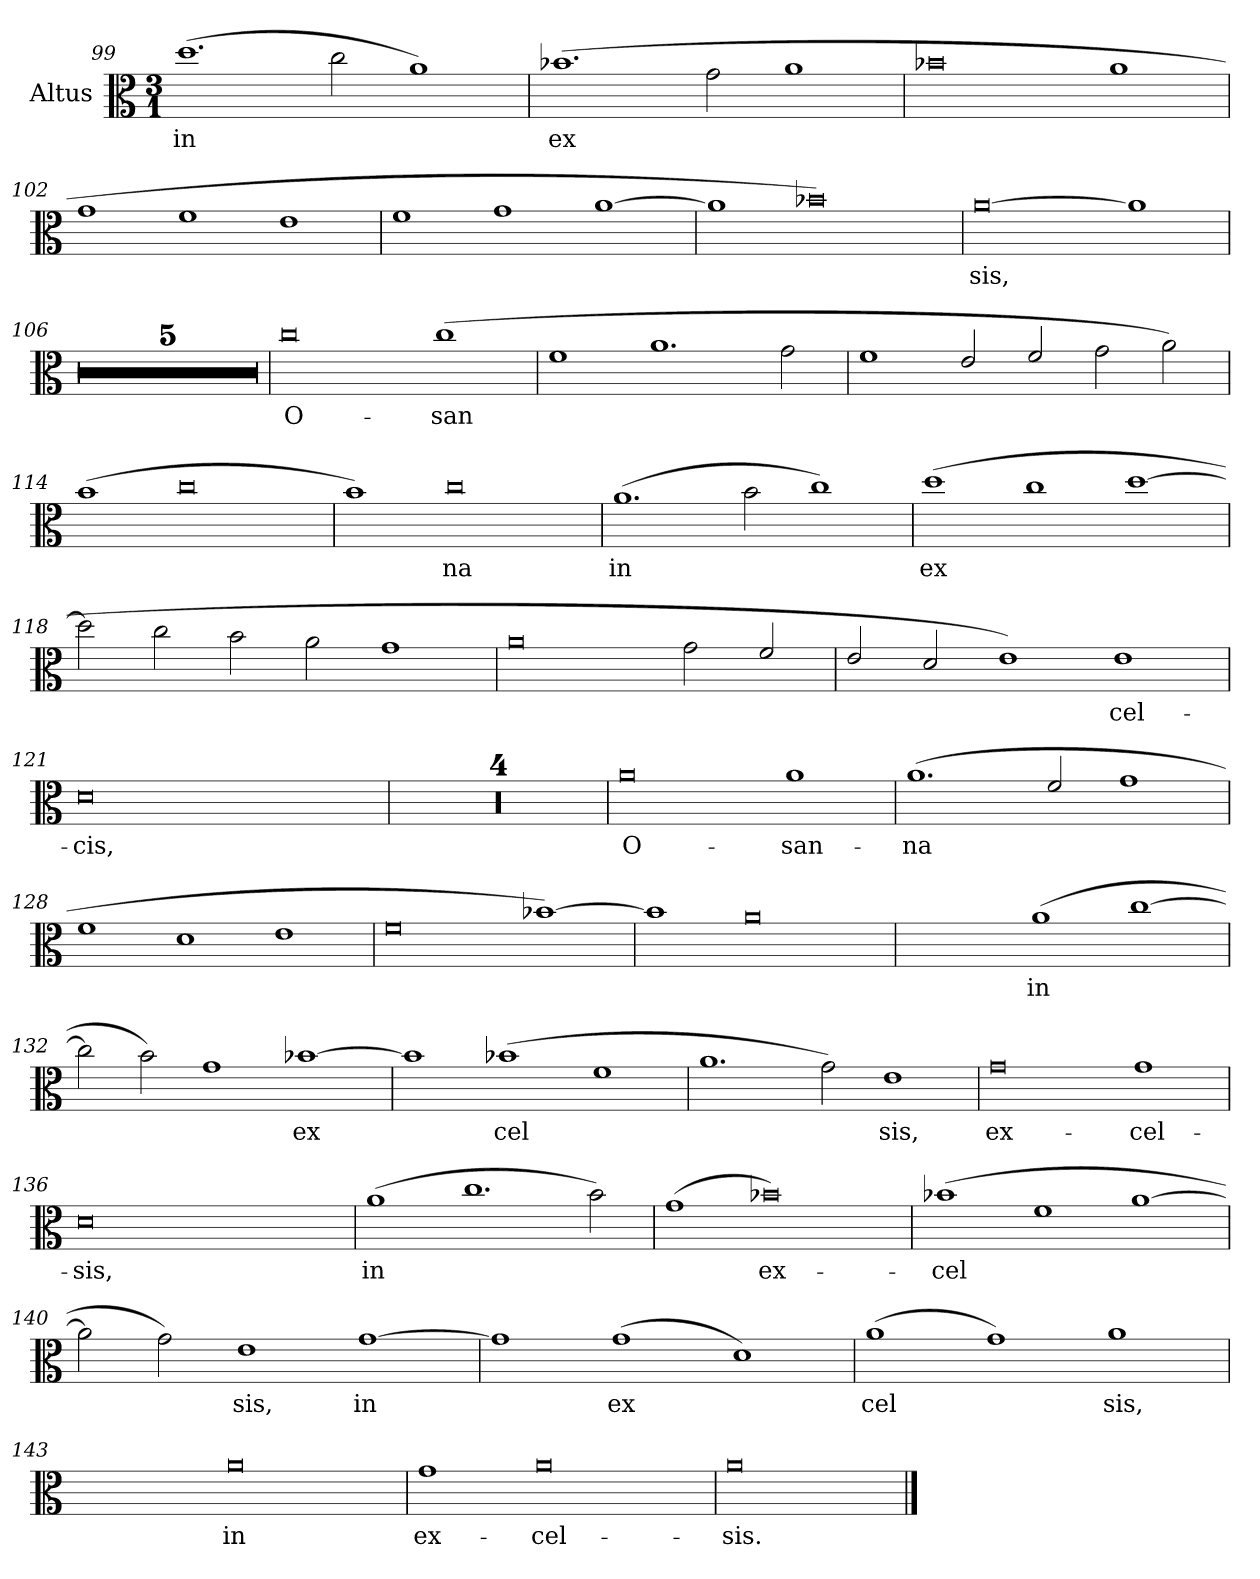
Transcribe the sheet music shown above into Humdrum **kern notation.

**kern	**text
*part1	*part1
*staff1	*staff1
*I"Altus	*
*I'A	*
!!LO:LB:g=z
*clefC3	*
*ITrd4c7	*
*k[b-]	*
*M3/1	*
=99	=99
!	!LO:LY:b
(1.g	in
2f\	.
1d)	.
=100	=100
!	!LO:LY:b
(1.e-X	ex
2c\	.
1d	.
=101	=101
0e-X	.
1d	.
=102	=102
1c	.
1B-	.
1A	.
!!LO:LB:g=z
=103	=103
1B-	.
1c	.
[1d	.
=104	=104
1d]	.
0e-X)	.
=105	=105
!	!LO:LY:b
[0d	sis,
1d]	.
!!LO:PB:g=z
=106	=106
0.r	.
=107	=107
0.r	.
=108	=108
0.r	.
=109	=109
0.r	.
=110	=110
0.r	.
=111	=111
!	!LO:LY:b
0f	O-
!	!LO:LY:b
(1f	san
!!LO:LB:g=z
=112	=112
1B-	.
1.d	.
2c\	.
=113	=113
1B-	.
2A/	.
2B-/	.
2c\	.
2d\)	.
!!LO:LB:g=z
=114	=114
(1e	.
0f	.
=115	=115
1e)	.
!	!LO:LY:b
0f	na
=116	=116
!	!LO:LY:b
(1.d	in
2e\	.
1f)	.
=117	=117
!	!LO:LY:b
(1g	ex
1f	.
[1g	.
!!LO:LB:g=z
=118	=118
2g\]	.
2f\	.
2e\	.
2d\	.
1c	.
=119	=119
0d	.
2c\	.
2B-/	.
=120	=120
2A/	.
2G/	.
1A)	.
!	!LO:LY:b
1A	cel-
=121	=121
!	!LO:LY:b
0G	cis,
2ryy	.
2ryy	.
!!LO:LB:g=z
=122	=122
0.r	.
=123	=123
0.r	.
=124	=124
0.r	.
=125	=125
0.r	.
=126	=126
!	!LO:LY:b
0d	O-
!	!LO:LY:b
1d	san-
=127	=127
!	!LO:LY:b
(1.d	na
2B-/	.
1c	.
!!LO:LB:g=z
=128	=128
1B-	.
1G	.
1A	.
=129	=129
0B-	.
[1e-X)	.
!!LO:LB:g=z
=130	=130
1e-]	.
0d	.
=131	=131
2ryy	.
2ryy	.
!	!LO:LY:b
(1d	in
[1f	.
=132	=132
2f\]	.
2e\)	.
1c	.
!	!LO:LY:b
[1e-X	ex
=133	=133
1e-]	.
!	!LO:LY:b
(1e-X	cel
1B-	.
!!LO:LB:g=z
=134	=134
1.d	.
2c\)	.
!	!LO:LY:b
1A	sis,
=135	=135
!	!LO:LY:b
0c	ex-
!	!LO:LY:b
1c	cel-
=136	=136
!	!LO:LY:b
0G	sis,
2ryy	.
2ryy	.
=137	=137
!	!LO:LY:b
(1d	in
1.f	.
2e\)	.
!!LO:LB:g=z
=138	=138
!	!LO:LY:b
(1c	_
!	!LO:LY:b
0e-X)	ex-
=139	=139
!	!LO:LY:b
(1e-X	cel
1B-	.
[1d	.
=140	=140
2d\]	.
2c\)	.
!	!LO:LY:b
1A	sis,
!	!LO:LY:b
[1c	in
=141	=141
1c]	.
!	!LO:LY:b
(1c	ex
1G)	.
!!LO:LB:g=z
=142	=142
!	!LO:LY:b
(1d	cel
1c)	.
!	!LO:LY:b
1d	sis,
=143	=143
2ryy	.
2ryy	.
!	!LO:LY:b
0d	in
=144	=144
!	!LO:LY:b
1c	ex-
!	!LO:LY:b
0d	cel-
=145	=145
!	!LO:LY:b
0d	sis.
==	==
*-	*-
